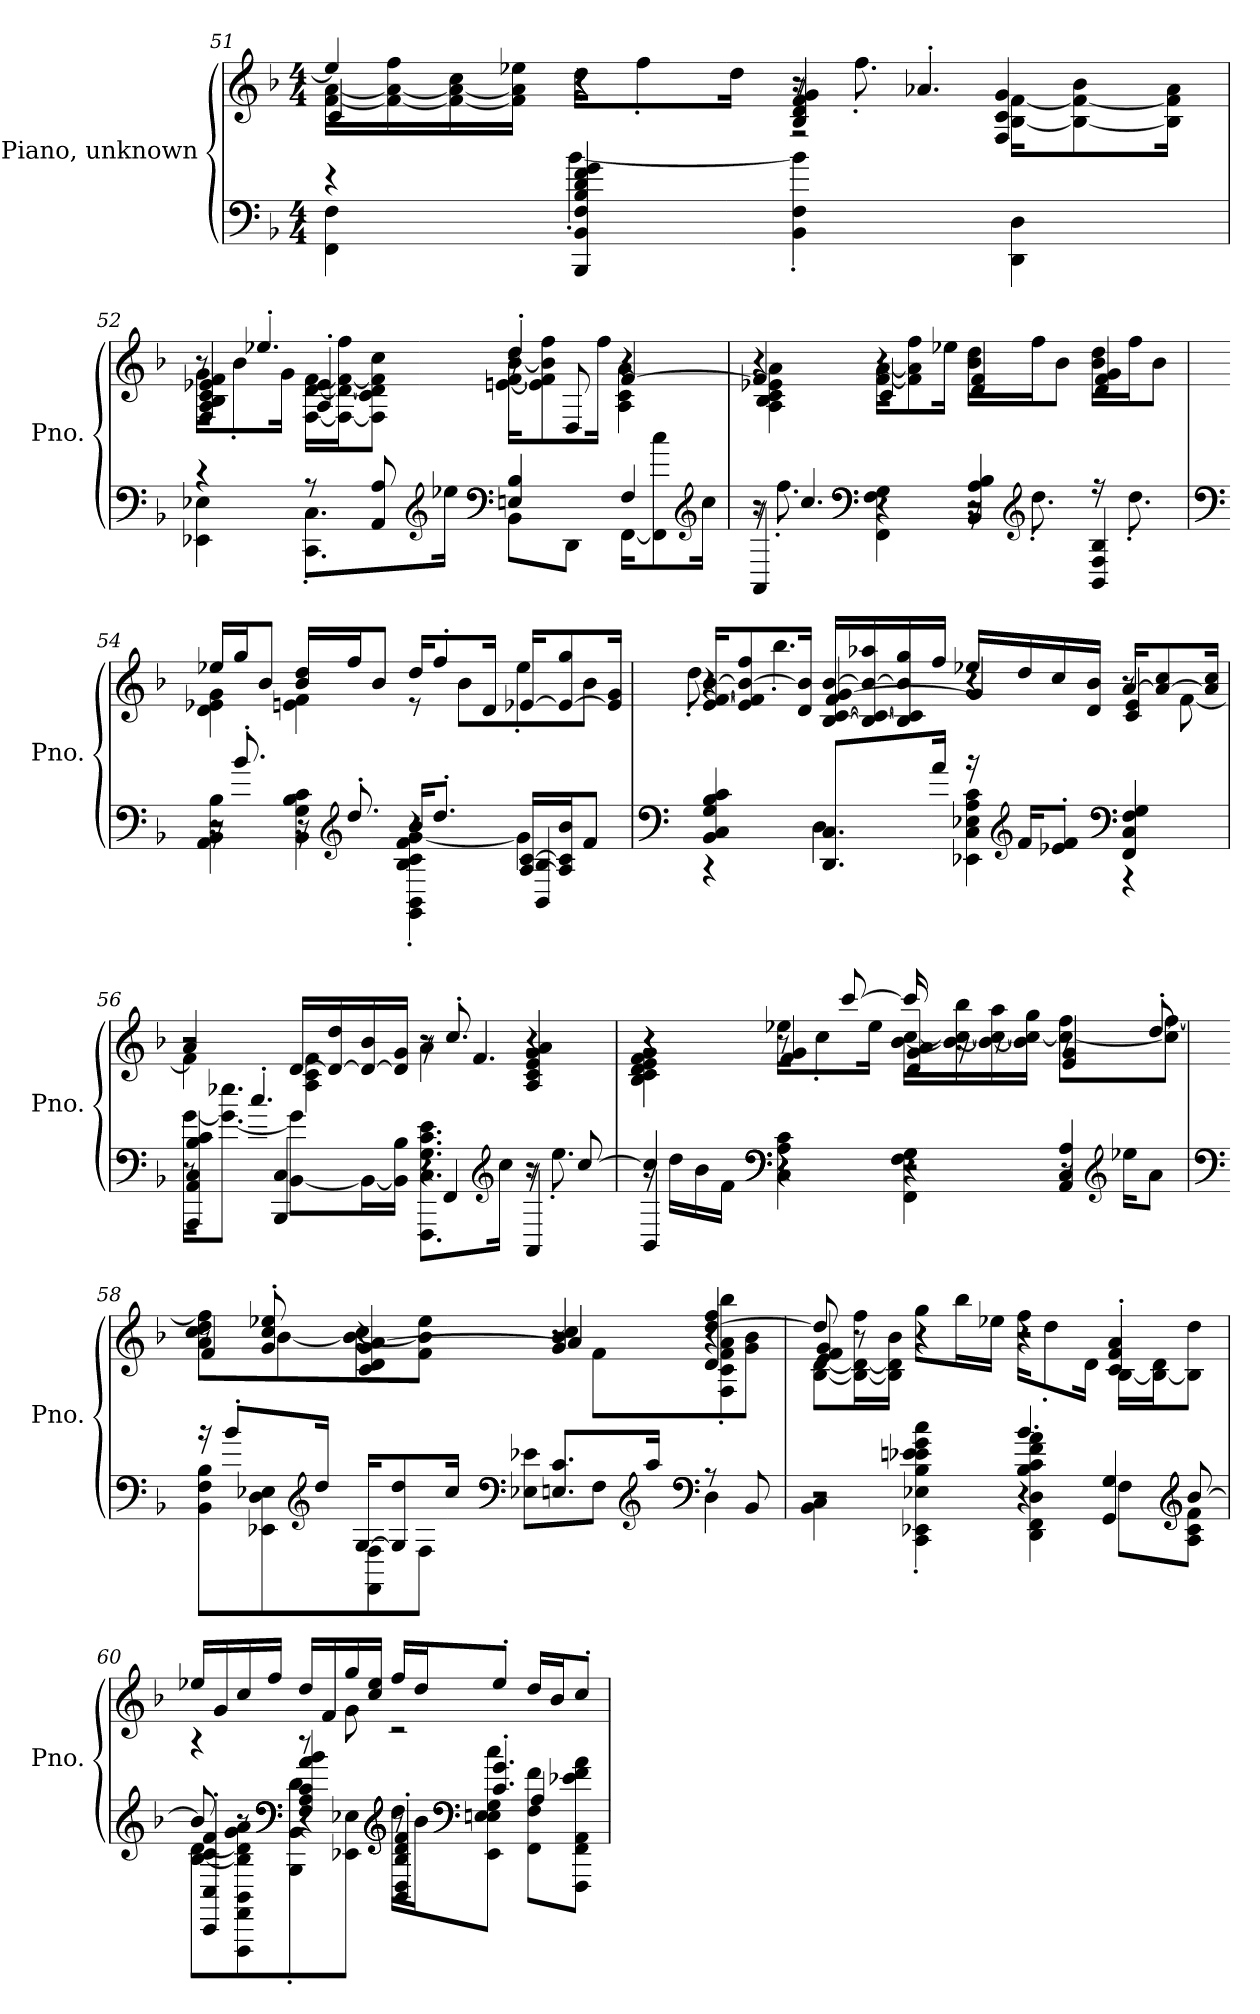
**kern	**kern
*part1	*part1
*staff2	*staff1
*I"Piano, unknown	*
*I'Pno.	*
!!LO:PB:g=z
*clefF4	*clefG2
*k[b-]	*k[b-]
*M4/4	*M4/4
=51	=51
*^	*^
*	*	*	*^
4r	4FF\ 4F\	4ee-/]	[16f\ [16a\LL	4c/
.	.	.	16f\_ 16a\_ 16ff\	.
.	.	.	16f\_ 16a\_ 16cc\	.
.	.	.	16f\] 16a\] 16ee-X\JJ	.
4BBB-/ 4BB-/ 4F/ 4B-/ 4d/ 4f/ 4g/	[4b-'\	4r	16dd\KL	4r
.	.	.	8ff'\	.
.	.	.	16dd\Jk	.
2r	4BB-\' 4F\' 4b-\]'	8r	16r	4B-/ 4d/ 4f/ 4g/
.	.	.	8.ff'\	.
.	.	4.a-X'/	.	.
.	4DD\ 4D\	.	[16B-\ [16f\KL	4F/ 4c/ 4g/
.	.	.	8B-\_ 8f\_ 8b-\	.
.	.	.	16B-\] 16f\] 16a-\Jk	.
!!LO:LB:g=z	!!	!!
=52	=52	=52	=52	=52
4r	4EE-X\ 4E-X\	8r	16g\KL	4F/ 4A/ 4B-/ 4c/ 4e-X/ 4f/
.	.	.	8b-'\	.
.	.	4.ee-X'/	.	.
.	.	.	16g\Jk	.
8r	8.CC\' 8.C\'L	.	[16F\ [16d\ [16f\LL	4A/' 4e-/'
.	.	.	16F\_ 16d\_ 16f\_ 16ff\J	.
8AA/ 8A/	.	.	8F\] 8c\ 8d\] 8f\] 8cc\J	.
*clefG2	*	*	*	*
.	16ee-X\Jk	.	.	.
*clefF4	*	*	*	*
4En/ 4B-/	8BB-\L	4dd'/	[16en\ [16f\ [16b-\KL	8r
.	.	.	8e\] 8f\] 8b-\] 8ff\	.
.	8DD\J	.	.	8D/
.	.	.	16ff\Jk	.
4F/	[16FF\KL	[4f/	4A\ 4c\ 4a\	4r
.	8FF\] 8cc\	.	.	.
*clefG2	*	*	*	*
.	16cc\Jk	.	.	.
!!LO:LB:g=z	!!	!!
=53	=53	=53	=53	=53
*	*^	*	*	*
8r	16r	4AA/	4f/]	4A\ 4B-\ 4c\ 4e-X\ 4a\	4r
.	8.ff'\	.	.	.	.
4.cc/	.	.	.	.	.
*clefF4	*	*	*	*	*
.	4FF\ 4F\ 4G\	4r	4r	[16f\ [16a\KL	4c/
.	.	.	.	8f\] 8a\] 8ff\	.
.	.	.	.	16ee-X\Jk	.
2r	16r	4BB-/ 4A/ 4B-/	2r	16b-\ 16dd\LL	4d/ 4f/
*clefG2	*	*	*	*	*
.	8.dd'\	.	.	16ff\J	.
.	.	.	.	8b-\J	.
.	16r	4BB-/ 4F/ 4B-/	.	16b-\ 16dd\LL	4d/ 4f/ 4g/
.	8.dd'\	.	.	16ff\J	.
.	.	.	.	8b-\J	.
*	*	*	*v	*v	*v
=54	=54	=54	=54
*clefF4	*	*	*
*	*	*	*^
16r	4AA\ 4BB-\ 4B-\	2r	16ee-X/LL	4d\ 4e-X\ 4g\
8.b-'/	.	.	16gg/J	.
.	.	.	8b-/J	.
16r	4BB-\ 4G\ 4B-\ 4c\	.	16b-/ 16dd/LL	4en\ 4f\
*clefG2	*	*	*	*
8.dd'/	.	.	16ff/J	.
.	.	.	8b-/J	.
16b-/KL	4GG\' 4BB-\' 4B-\' 4c\' 4f\' [4g\'	4r	16dd/KL	8r
8.dd'/J	.	.	8ff'/	.
.	.	.	.	8b-\L
.	.	.	16d/Jk	.
[16A/ [16c/LL	4g\]	4BB-/ 4B-/	[16e-X/KL	8ee-'\
16A/] 16c/] 16b-/J	.	.	8e-/_ 8gg/	.
8f/J	.	.	.	8b-\J
.	.	.	16e-/] 16g/Jk	.
*v	*v	*v	*	*
*	*v	*v
!!LO:LB:g=z
=55	=55
*clefF4	*
*^	*^
*	*	*	*^
4BB-/ 4C/ 4G/ 4B-/ 4c/	4r	[16e/ [16f/ [16b-/KL	8dd'\	4r
.	.	8e/] 8f/] 8b-/_ 8ff/	.	.
.	.	.	4.bb-'\	.
.	.	16d/ 16b-/]Jk	.	.
8.DD/ 8.C/L	4D\	[16B-/ [16c/ [16b-/LL	.	4f/ [4g/
.	.	16B-/_ 16c/_ 16b-/_ 16aa-X/	.	.
.	.	16B-/] 16c/] 16b-/] 16gg/	.	.
16a/Jk	.	16ff/JJ	.	.
16r	4EE-X\ 4C\ 4E-X\ 4A\ 4c\	16ee-X/LL	4r	4g/]
*clefG2	*	*	*	*
16f/KL	.	16dd/	.	.
8e-X/' 8f/'J	.	16cc/	.	.
.	.	16d/ 16b-/JJ	.	.
*clefF4	*	*	*	*
4FF/ 4C/ 4F/ 4G/	4r	[16a/KL	8r	4c/ 4e/
.	.	8a/_ 8cc/	.	.
.	.	.	[8f\	.
.	.	16a/] 16cc/Jk	.	.
!!LO:LB:g=z	!!	!!
=56	=56	=56	=56	=56
*	*^	*	*	*
8r	[16g\KL	4AAA/ 4AA/ 4C/ 4B-/ 4c/	4a/	4f\]	2r
.	8.g\_ 8.ee-X\J	.	.	.	.
4.cc'/	.	.	.	.	.
.	[8BB-\ 8g\]L	4BBB-/ 4C/	[16d/LL	4A\ 4c\ 4f\	.
.	.	.	16d/_ 16dd/	.	.
.	16BB-\L_	.	16d/_ 16b-/	.	.
.	16BB-\] 16B-\JJ	.	16d/] 16g/JJ	.	.
4r	8.FFF\ 8.C\ 8.G\ 8.c\ 8.e\L	4FF/	16r	4a\	8r
.	.	.	8.cc'/	.	.
.	.	.	.	.	4.f/
*clefG2	*	*	*	*	*
.	16cc\Jk	.	.	.	.
8r	16r	4AA/	4A/ 4c/ 4e/ 4g/ 4a/	4r	.
.	8.ee-'\	.	.	.	.
[8cc/	.	.	.	.	.
!!LO:LB:g=z	!!	!!
=57	=57	=57	=57	=57	=57
4cc/]	16r	4BB-/	4r	4B-\ 4c\ 4d\ 4e\ 4f\ 4g\	4r
.	16dd\LL	.	.	.	.
.	16b-\	.	.	.	.
.	16f\JJ	.	.	.	.
*clefF4	*	*	*	*	*
4r	4C\ 4A\ 4c\	4r	8r	16ee-X\KL	4f/ 4g/
.	.	.	.	8cc'\	.
.	.	.	[8ccc/	.	.
.	.	.	.	16ee-\Jk	.
2r	4FF\ 4F\ 4G\	4r	16ccc/]	[16b-\ [16cc\LL	4d/ 4g/ 4a/
.	.	.	16r	16b-\_ 16cc\_ 16bb-\	.
.	.	.	8r	16b-\_ 16cc\_ 16aa\	.
.	.	.	.	16b-\] 16cc\_ 16gg\JJ	.
.	16r	4AA/ 4C/ 4A/	8r	8cc\_ 8ff\L	4e/ 4g/
*clefG2	*	*	*	*	*
.	16ee-X\KL	.	.	.	.
.	8a\J	.	8dd'/	8cc\] [8ff\J	.
*v	*v	*v	*	*	*
!!LO:PB:g=z	!!	!!
=58	=58	=58	=58
*clefF4	*	*	*
*^	*	*	*
16r	8BB-\ 8F\ 8B-\L	8r	8a\ 8cc\ 8dd\ 8ff\]L	4f/
8b-'/L	.	.	.	.
.	8EE-X\ 8D\ 8E-X\	8g/' 8cc/' 8ee-X/'	[8b-\	.
*clefG2	*	*	*	*
16dd/Jk	.	.	.	.
[16G/KL	8FF\ 8F\	4r	8b-\_ 8cc\	4c/ 4d/ 4g/ [4a/
8G/] 8dd/	.	.	.	.
.	8F\J	.	8f\ 8b-\] 8ee-\J	.
16cc/Jk	.	.	.	.
*clefF4	*	*	*	*
8.En/ 8.c/L	8E-X\ 8e-X\L	4g/ 4b-/ 4cc/	8r	4a/]
.	8F\J	.	8f\L	.
*clefG2	*	*	*	*
16aa/Jk	.	.	.	.
*clefF4	*	*	*	*
8r	4D\	4d/ [4dd/ 4ff/	8F\' 8c\' 8f\' 8a\' 8bb-\'	4r
8BB-/	.	.	8g\ 8b-\J	.
!!LO:LB:g=z	!!	!!
=59	=59	=59	=59	=59
*	*^	*	*	*
2r	4BB-\ 4C\	2r	8dd/]	[8B-\ [8d\L	4e/ 4f/ 4g/
.	.	.	8r	16B-\_ 16d\_ 16ff\L	.
.	.	.	.	16B-\] 16d\] 16b-\JJ	.
.	4CC\' 4EE-X\' 4E-X\' 4B-\' 4e-X\' 4en\' 4g\' 4cc\'	.	4r	8gg\L	4r
.	.	.	.	16bb-\L	.
.	.	.	.	16ee-X\JJ	.
4.b-/	4DD\ 4FF\ 4D\ 4B-\ 4c\ 4f\ 4a\	4r	2r	16ff\KL	4r
.	.	.	.	8dd'\	.
.	.	.	.	16d\Jk	.
.	8F\L	4GG/ 4G/	.	[16B-\LL	4c/' 4f/' 4a/'
.	.	.	.	16B-\_ 16d\J	.
*clefG2	*	*	*	*	*
[8b-/	8A\ 8c\ 8f\J	.	.	8B-\] 8dd\J	.
*	*	*	*	*v	*v
=60	=60	=60	=60	=60
8b-/]	[8B-\ [8d\L	4CC/' 4C/' 4c/' 4f/'	16ee-X/LL	4r
.	.	.	16g/	.
8r	8FFF\ 8FF\ 8BB-\ 8B-\] 8d\] 8g\ 8a\	.	16cc/	.
.	.	.	16ff/JJ	.
*clefF4	*	*	*	*
4F/ 4A/ 4c/ 4a/ 4b-/	8BBB-\' 8BB-\' 8d\'	4r	16dd/LL	8r
.	.	.	16f/	.
.	8EE-X\ 8E-X\J	.	16gg/	8g\
.	.	.	16cc/ 16ee-/JJ	.
*clefG2	*	*	*	*
8r	16dd\LL	4BB-/' 4D/' 4B-/' 4d/' 4f/'	16ff/LL	2r
.	16b-\J	.	16dd/J	.
*clefF4	*	*	*	*
4.c/' 4.g/'	8EE-\ 8E-\ 8En\ 8G\ 8cc\J	.	8ee-'/J	.
.	8FF\ 8F\ 8f\L	4A/	16dd/LL	.
.	.	.	16b-/J	.
.	8FFF\ 8FF\ 8AA\ 8e-X\ 8f\ 8a\J	.	8cc'/J	.
*v	*v	*v	*	*
*	*v	*v
=	=
*-	*-
